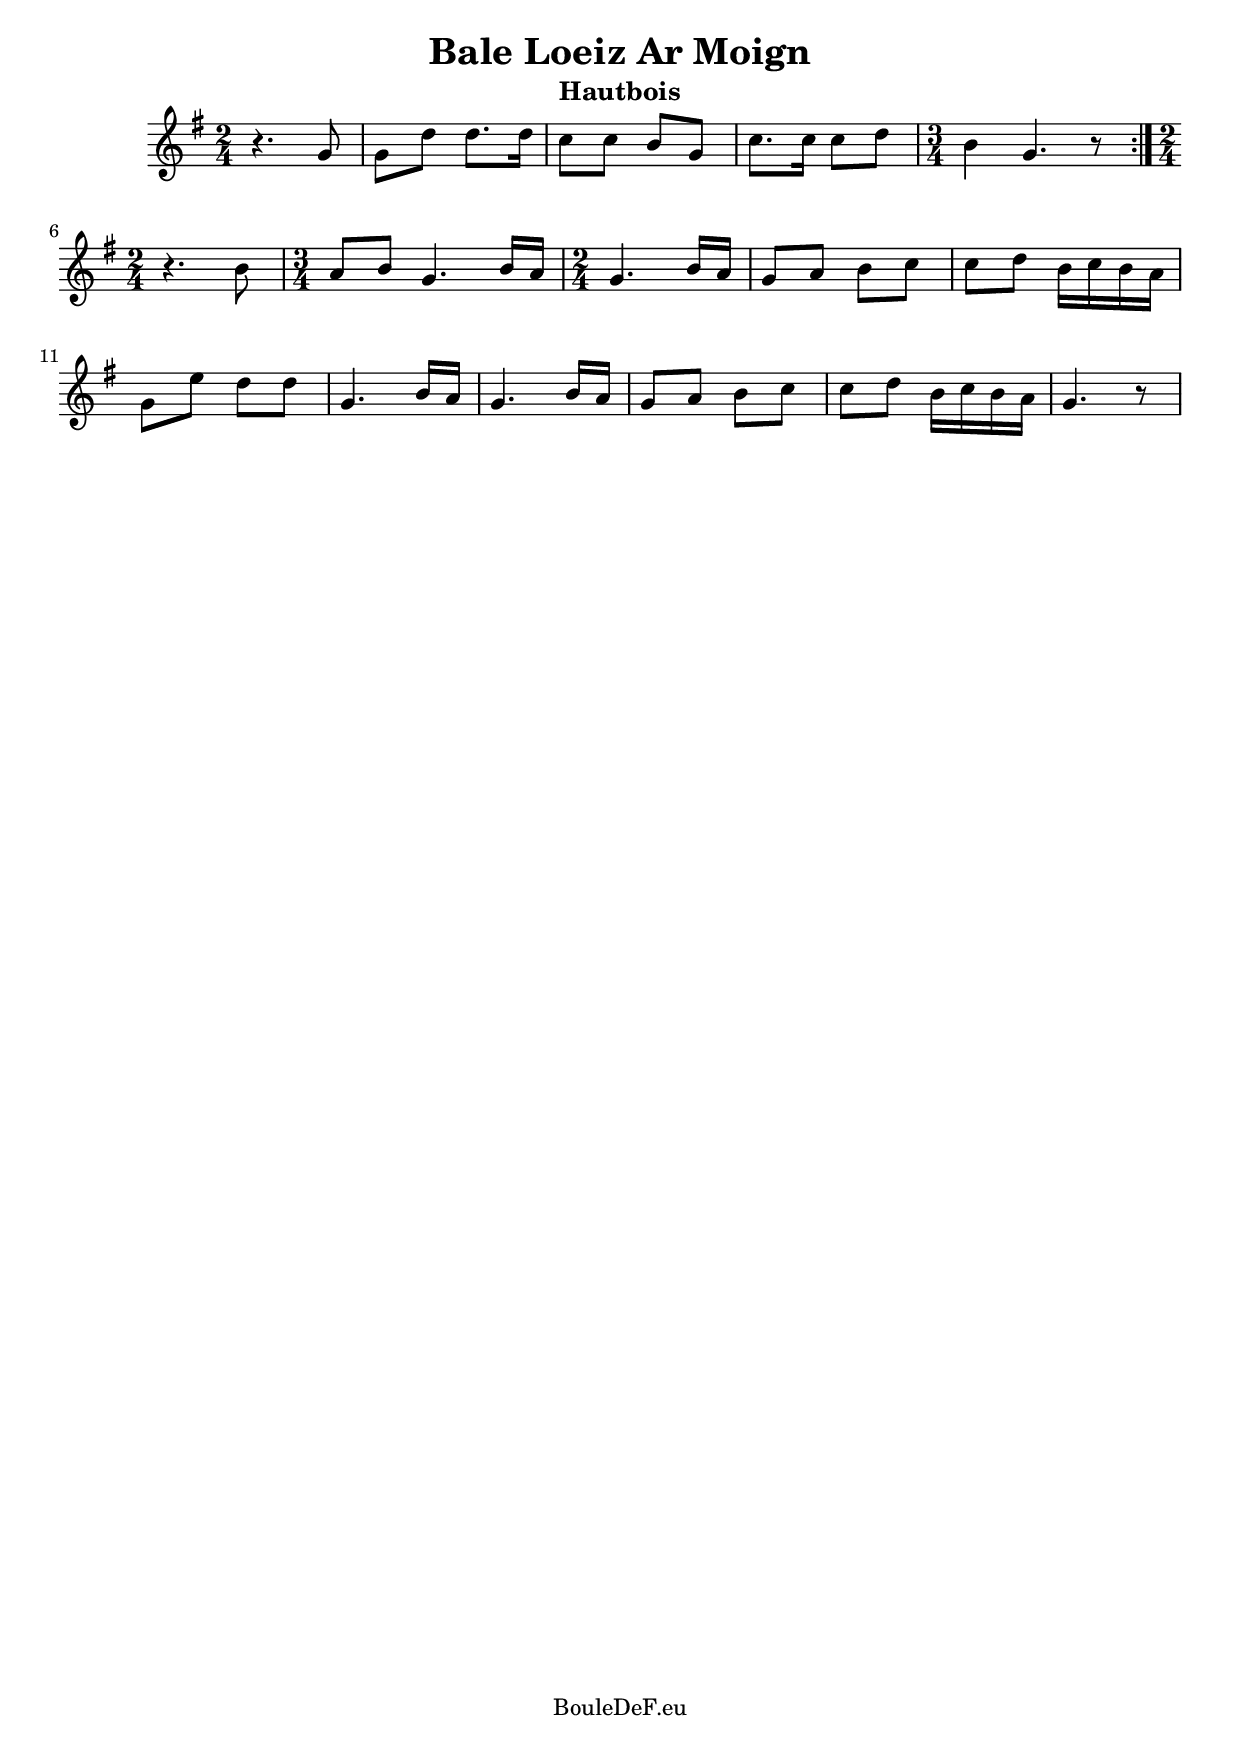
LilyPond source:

\version "2.16.0"
\include "italiano.ly"

\header {
	title = "Bale Loeiz Ar Moign"
	%composer = "Traditionel Breton"
	instrument = "Hautbois"
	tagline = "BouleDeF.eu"
}

baleloiezarmoign = \relative sol' {
	\clef "treble"
	\key sol \major
	\time 2/4

	\repeat volta 2 {
		\time 2/4
		| r4. sol8
		| sol8 re' re8. re16
		| do8 do si sol
		| do8. do16 do8 re
		\time 3/4
		| si4 sol4. r8
	}
	\time 2/4
	| r4. si8
	\time 3/4
	| la si sol4. si16 la
	\time 2/4
	| sol4. si16 la
	| sol8 la si do
	| do re si16 do si la
	| sol8 mi' re re
	| sol,4. si16 la
	| sol4. si16 la
	| sol8 la si do
	| do re si16 do si la
	| sol4. r8
}

\score {
	\new Staff { \baleloiezarmoign }
	\layout {}
}

\score {
	\new Staff { \unfoldRepeats { \baleloiezarmoign } }
	\midi {}
}